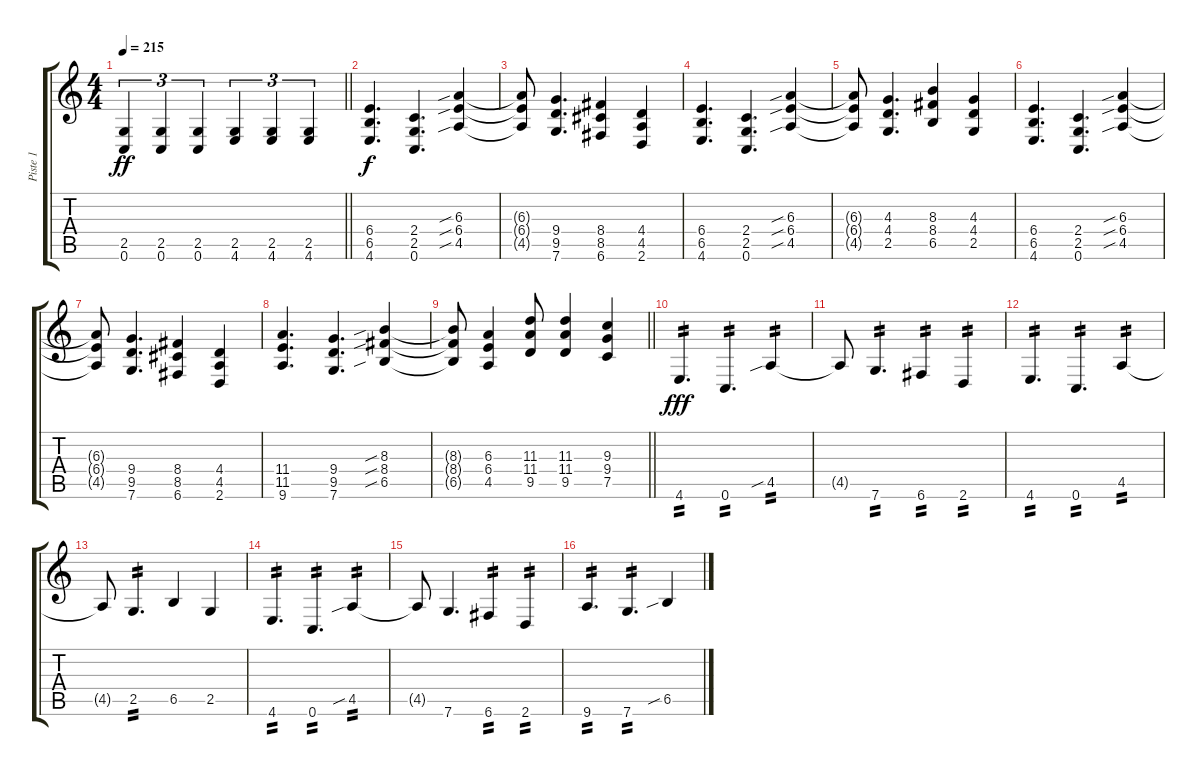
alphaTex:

\track ("Piste 1" "Piste 1") {instrument distortionguitar}
\staff {score tabs}
\tuning (C4 G3 Eb3 Bb2 F2 C2) {hide}
\ts (4 4)
\tempo 215
\clef g2
\barLineRight lightlight
\ks c
(2.5 0.6).4{tu (3 2) dy ff} (2.5 0.6).4{tu (3 2)} (2.5 0.6).4{tu (3 2)} (2.5 4.6).4{tu (3 2)} (2.5 4.6).4{tu (3 2)} (2.5 4.6).4{tu (3 2)} |
\section ("" "")
(6.4 6.5 4.6).4{d dy f} (2.4 2.5 0.6).4{d} (6.3{sib} 6.4{sib} 4.5{sib}).4 |
(6.3{t} 6.4{t} 4.5{t}).8 (9.4 9.5 7.6).4{d} (8.4 8.5 6.6).4 (4.4 4.5 2.6).4 |
(6.4 6.5 4.6).4{d} (2.4 2.5 0.6).4{d} (6.3{sib} 6.4{sib} 4.5{sib}).4 |
(6.3{t} 6.4{t} 4.5{t}).8 (4.3 4.4 2.5).4{d} (8.3 8.4 6.5).4 (4.3 4.4 2.5).4 |
(6.4 6.5 4.6).4{d} (2.4 2.5 0.6).4{d} (6.3{sib} 6.4{sib} 4.5{sib}).4 |
(6.3{t} 6.4{t} 4.5{t}).8 (9.4 9.5 7.6).4{d} (8.4 8.5 6.6).4 (4.4 4.5 2.6).4 |
(11.4 11.5 9.6).4{d} (9.4 9.5 7.6).4{d} (8.3{sib} 8.4{sib} 6.5{sib}).4 |
\barLineRight lightlight
(8.3{t} 8.4{t} 6.5{t}).8 (6.3 6.4 4.5).4 (11.3 11.4 9.5).8 (11.3 11.4 9.5).4 (9.3 9.4 7.5).4 |
\section ("" "")
4.6.4{d tp 2 dy fff} 0.6.4{d tp 2} 4.5{sib}.4{tp 2} |
4.5{t}.8 7.6.4{d tp 2} 6.6.4{tp 2} 2.6.4{tp 2} |
4.6.4{d tp 2} 0.6.4{d tp 2} 4.5.4{tp 2} |
4.5{t}.8 2.5.4{d tp 2} 6.5.4 2.5.4 |
4.6.4{d tp 2} 0.6.4{d tp 2} 4.5{sib}.4{tp 2} |
4.5{t}.8 7.6.4{d} 6.6.4{tp 2} 2.6.4{tp 2} |
9.6.4{d tp 2} 7.6.4{d tp 2} 6.5{sib}.4
